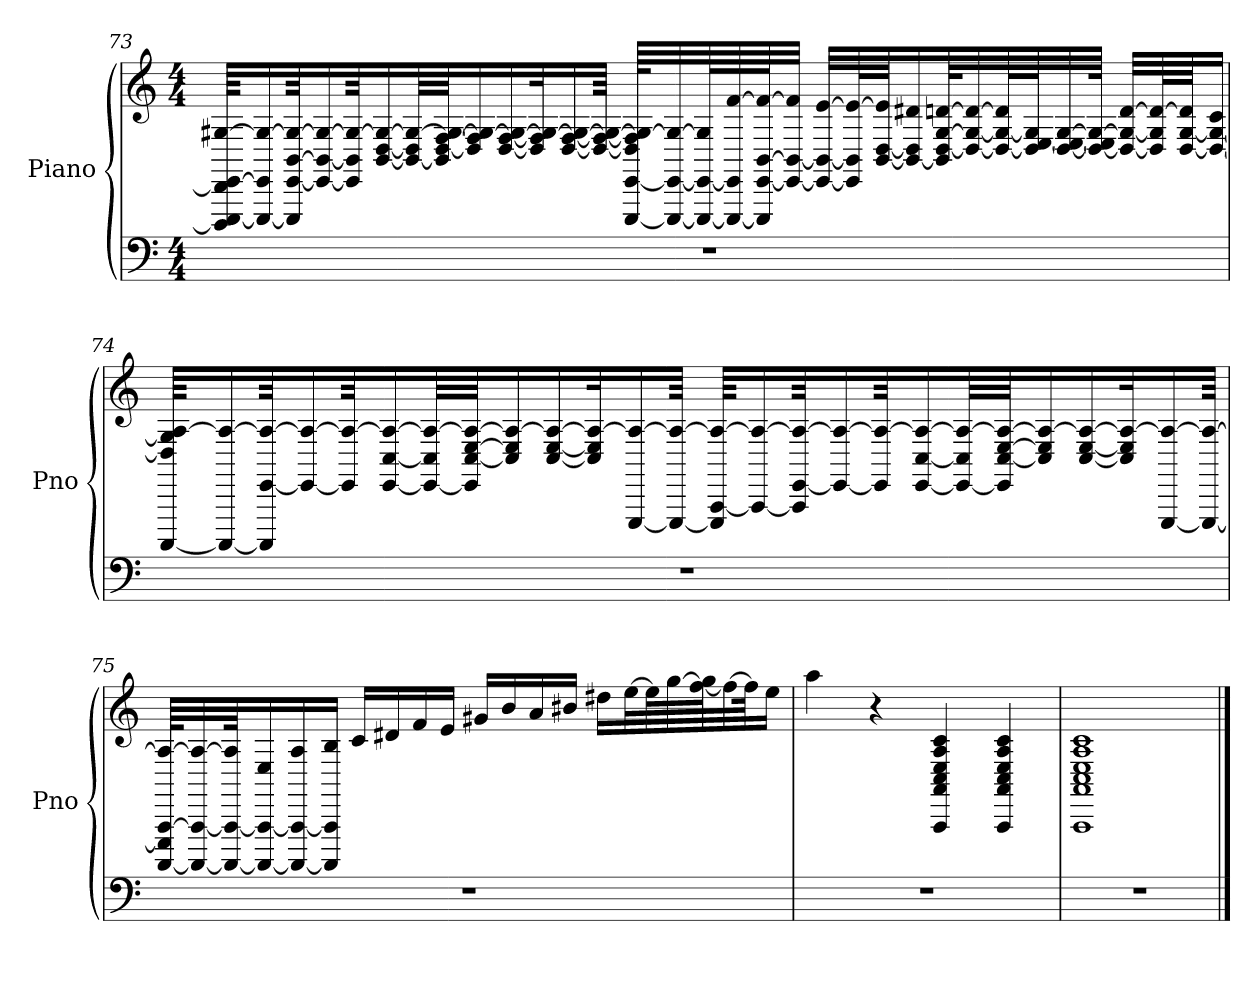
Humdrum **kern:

**kern	**kern
*part1	*part1
*staff2	*staff1
*I"Piano	*
*I'Pno	*
!!LO:PB:g=z
*clefF4	*clefG2
*k[]	*k[]
*C:	*C:
*M4/4	*M4/4
=73	=73
1r	64DDD/] [64EEE/ 64DD/] [64EE/ [64G#X/KKLL
.	16EEE/_ 16EE/] 16G#/_
.	64EEE/] [64EE/ [64BB/ 64G#/_KK
.	16EE/_ 16BB/_ 16G#/_
.	64EE/] 64BB/] 64G#/_KK
.	[16BB/ [16D/ 16G#/_
.	64BB/_ 64D/] 64G#/_LL
.	64BB/] [64D/ [64F/ 64G#/_JJ
.	16D/] 16F/] 16G#/_
.	[16D/ [16F/ 16G#/_
.	32D/] 32F/] 32G#/_K
.	[16D/ [16F/ 16G#/_
.	64D/_ 64F/_ 64G#/_JJkk
.	[64EEE/ [64EE/ 64D/] 64F/] 64G#/_KLLL
.	32EEE/_ 32EE/_ 32G#/_
.	64EEE/_ 64EE/_ 64G#/]L
.	64EEE/_ 64EE/] [64f/
.	64EEE/] [64EE/ [64BB/ 64f/_J
.	32EE/_ 32BB/_ 32f/]JJJ
.	32EE/_ 32BB/_ [32e/LLL
.	64EE/] 64BB/] 64e/_L
.	[64BB/ [64D/ 64e/]JJ
.	16BB/_ 16D/] 16d#X/
.	64BB/] [64D/ [64G#/ [64dn/KL
.	32D/_ 32G#/_ 32d/_
.	64D/_ 64G#/_ 64d/]L
.	64D/] [64E/ 64G#/]J
.	[32D/ 32E/_ [32G#/
.	64D/_ 64E/] 64G#/_JJJk
.	32D/_ 32G#/_ [32d/LLL
.	64D/] 64G#/] 64d/_L
.	[64D/ [64G#/ 64d/]JJ
.	16D/_ 16G#/_ 16c/JJ
!!LO:LB:g=z
=74	=74
1r	[64AAAA/ 64D/] 64G#/] [64A/KKLL
.	16AAAA/_ 16A/_
.	64AAAA/] [64EE/ 64A/_KK
.	16EE/_ 16A/_
.	64EE/] 64A/_KK
.	[16EE/ [16C/ 16A/_
.	64EE/_ 64C/] 64A/_LL
.	64EE/] [64C/ [64E/ 64A/_JJ
.	16C/] 16E/] 16A/_
.	[16C/ [16E/ 16A/_
.	32C/] 32E/] 32A/_K
.	[16EEE/ 16A/_
.	64EEE/_ 64A/_JJkk
.	64EEE/] [64AAA/ 64A/_KKLL
.	16AAA/_ 16A/_
.	64AAA/] [64EE/ 64A/_KK
.	16EE/_ 16A/_
.	64EE/] 64A/_KK
.	[16EE/ [16C/ 16A/_
.	64EE/_ 64C/] 64A/_LL
.	64EE/] [64C/ [64E/ 64A/_JJ
.	16C/] 16E/] 16A/_
.	[16C/ [16E/ 16A/_
.	32C/] 32E/] 32A/_K
.	[16EEE/ 16A/_
.	64EEE/_ 64A/_JJkk
=75	=75
1r	[64AAAA/ 64EEE/] [64AAA/ 64A/_KLLL
.	32AAAA/_ 32AAA/_ 32A/_
.	64AAAA/_ 64AAA/_ 64A/]JK
.	16AAAA/_ 16AAA/_ 16E/
.	16AAAA/_ 16AAA/_ 16A/
.	16AAAA/] 16AAA/] 16B/JJ
.	16c/LL
.	16d#X/
.	16f/
.	16e/JJ
.	16g#X/LL
.	16b/
.	16a/
.	16b#X/JJ
.	16dd#X\LL
.	[32ee\L
.	64ee\L]
.	[64gg\
.	[64ff\ 64gg\]J
.	32ff\_
.	64ff\JK]
.	16ee\JJ
!!LO:LB:g=z
=76	=76
1r	4aa\
.	4r
.	4AAA/ 4AA/ 4C/ 4E/ 4A/ 4c/
.	4AAA/ 4AA/ 4C/ 4E/ 4A/ 4c/
=77	=77
1r	1AAA 1AA 1C 1E 1A 1c
==	==
*-	*-
